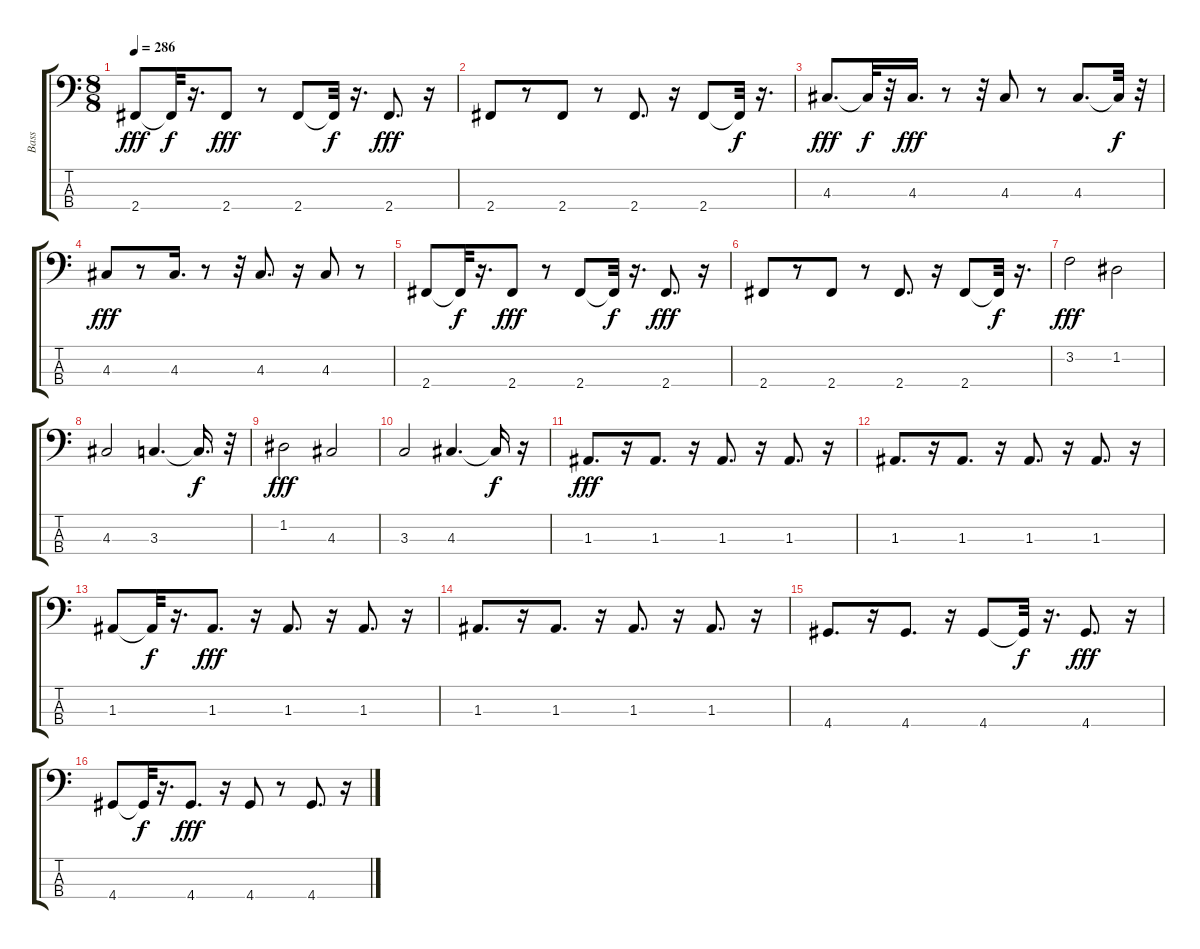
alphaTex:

\track ("Bass" "Bass") {instrument electricbassfinger}
\staff {score tabs}
\tuning (G2 D2 A1 E1) {hide}
\ts (8 8)
\tempo 286
\clef f4
\ks c
2.4.8{dy fff} 2.4{t}.32{dy f} r.16{d} 2.4.8{dy fff} r.8 2.4.8 2.4{t}.32{dy f} r.16{d} 2.4.8{d dy fff} r.16 |
2.4.8 r.8 2.4.8 r.8 2.4.8{d} r.16 2.4.8 2.4{t}.32{dy f} r.16{d} |
4.3.8{d dy fff} 4.3{t}.32{dy f} r.32 4.3.16{d dy fff} r.8 r.32 4.3.8 r.8 4.3.8{d} 4.3{t}.32{dy f} r.32 |
4.3.8{dy fff} r.8 4.3.16{d} r.8 r.32 4.3.8{d} r.16 4.3.8 r.8 |
2.4.8 2.4{t}.32{dy f} r.16{d} 2.4.8{dy fff} r.8 2.4.8 2.4{t}.32{dy f} r.16{d} 2.4.8{d dy fff} r.16 |
2.4.8 r.8 2.4.8 r.8 2.4.8{d} r.16 2.4.8 2.4{t}.32{dy f} r.16{d} |
3.2.2{dy fff} 1.2.2 |
4.3.2 3.3.4{d} 3.3{t}.16{d dy f} r.32 |
1.2.2{dy fff} 4.3.2 |
3.3.2 4.3.4{d} 4.3{t}.16{dy f} r.16 |
1.3.8{d dy fff} r.16 1.3.8{d} r.16 1.3.8{d} r.16 1.3.8{d} r.16 |
1.3.8{d} r.16 1.3.8{d} r.16 1.3.8{d} r.16 1.3.8{d} r.16 |
1.3.8 1.3{t}.32{dy f} r.16{d} 1.3.8{d dy fff} r.16 1.3.8{d} r.16 1.3.8{d} r.16 |
1.3.8{d} r.16 1.3.8{d} r.16 1.3.8{d} r.16 1.3.8{d} r.16 |
4.4.8{d} r.16 4.4.8{d} r.16 4.4.8 4.4{t}.32{dy f} r.16{d} 4.4.8{d dy fff} r.16 |
4.4.8 4.4{t}.32{dy f} r.16{d} 4.4.8{d dy fff} r.16 4.4.8 r.8 4.4.8{d} r.16
